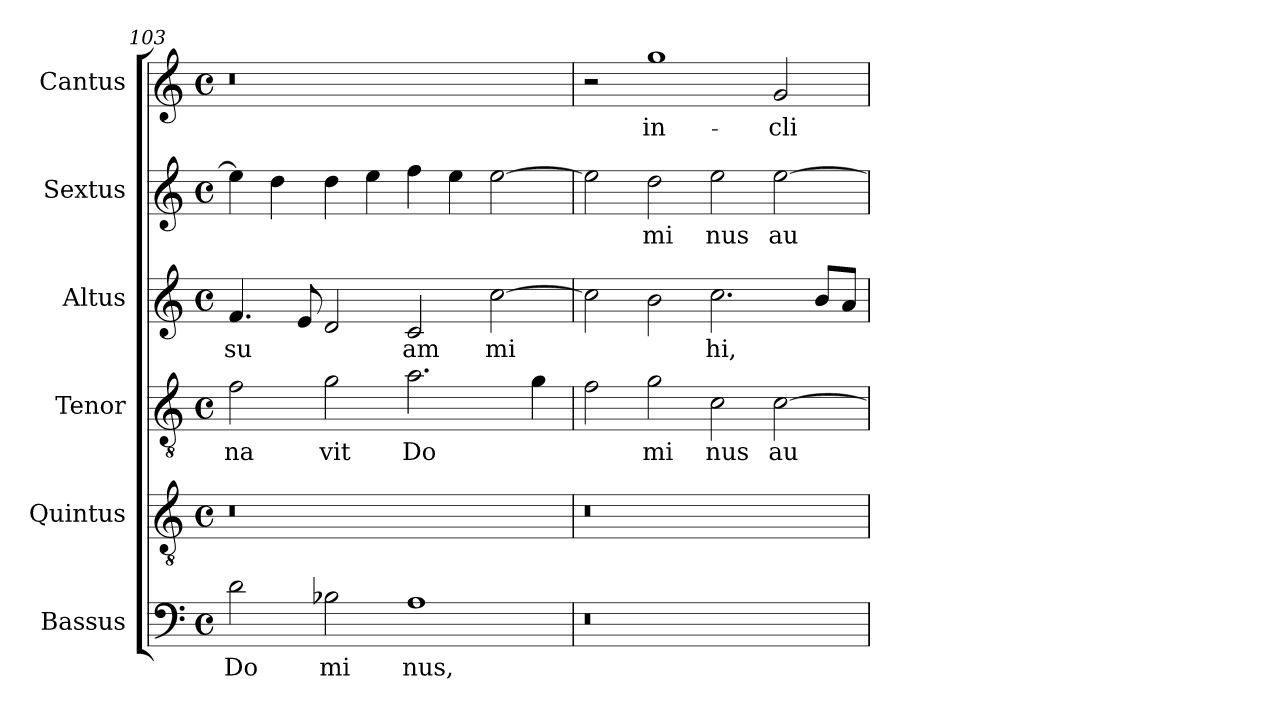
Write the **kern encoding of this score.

**kern	**text	**kern	**kern	**text	**kern	**text	**kern	**text	**kern	**text
*part6	*part6	*part5	*part4	*part4	*part3	*part3	*part2	*part2	*part1	*part1
*staff6	*staff6	*staff5	*staff4	*staff4	*staff3	*staff3	*staff2	*staff2	*staff1	*staff1
*I"Bassus	*	*I"Quintus	*I"Tenor	*	*I"Altus	*	*I"Sextus	*	*I"Cantus	*
*clefF4	*	*clefGv2	*clefGv2	*	*clefG2	*	*clefG2	*	*clefG2	*
*	*	*	*	*	*k[]	*	*	*	*	*
*	*	*	*	*	*C:	*	*	*	*	*
*M4/4	*	*M4/4	*M4/4	*	*M4/4	*	*M4/4	*	*M4/4	*
*met(c)	*	*met(c)	*met(c)	*	*met(c)	*	*met(c)	*	*met(c)	*
=103	=103	=103	=103	=103	=103	=103	=103	=103	=103	=103
!	!LO:LY:b:cj	!	!	!LO:LY:b:cj	!	!LO:LY:b:cj	!	!	!	!
2d\	Do	0r	2f\	na	4.f/	su	4ee\]	.	0r	.
.	.	.	.	.	.	.	4dd\	.	.	.
.	.	.	.	.	8e/	.	.	.	.	.
!	!LO:LY:b:cj	!	!	!LO:LY:b:cj	!	!	!	!	!	!
2B-X\	mi	.	2g\	vit	2d/	.	4dd\	.	.	.
.	.	.	.	.	.	.	4ee\	.	.	.
!	!LO:LY:b:cj	!	!	!LO:LY:b	!	!LO:LY:b:cj	!	!	!	!
1A	nus,	.	2.a\	Do	2c/	am	4ff\	.	.	.
.	.	.	.	.	.	.	4ee\	.	.	.
!	!	!	!	!	!	!LO:LY:b	!	!	!	!
.	.	.	.	.	[>2cc\	mi	[>2ee\	.	.	.
.	.	.	4g\	.	.	.	.	.	.	.
=104	=104	=104	=104	=104	=104	=104	=104	=104	=104	=104
0r	.	0r	2f\	.	2cc\]	.	2ee\]	.	2r	.
!	!	!	!	!LO:LY:b:cj	!	!	!	!LO:LY:b:cj	!	!LO:LY:b:cj
.	.	.	2g\	mi	2b\	.	2dd\	mi	1gg	in-
!	!	!	!	!LO:LY:b:cj	!	!LO:LY:b:cj	!	!LO:LY:b:cj	!	!
.	.	.	2c\	nus	2.cc\	hi,	2ee\	nus	.	.
!	!	!	!	!LO:LY:b	!	!	!	!LO:LY:b	!	!LO:LY:b:cj
.	.	.	[>2c\	au	.	.	[>2ee\	au	2g/	-cli-
.	.	.	.	.	8b/L	.	.	.	.	.
.	.	.	.	.	8a/J	.	.	.	.	.
=	=	=	=	=	=	=	=	=	=	=
*-	*-	*-	*-	*-	*-	*-	*-	*-	*-	*-
